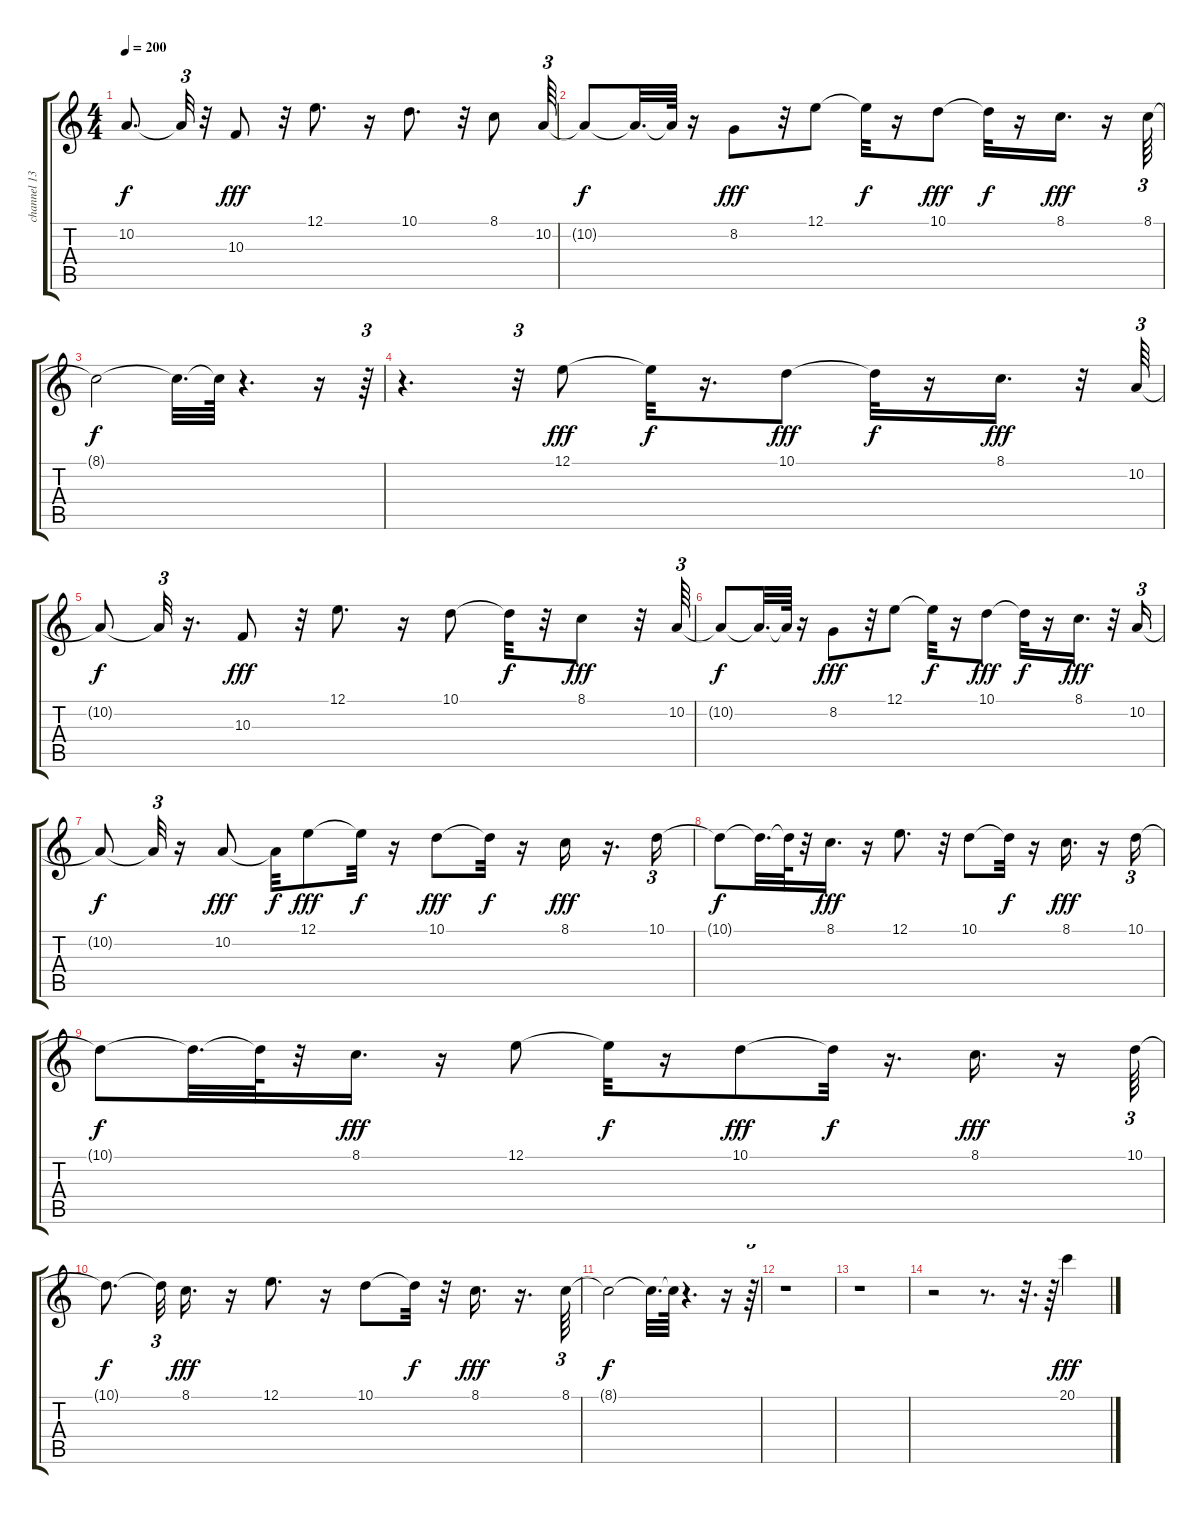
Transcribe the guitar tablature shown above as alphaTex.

\track ("channel 13          " "channel 13") {instrument piccolo}
\staff {score tabs}
\tuning (E4 B3 G3 D3 A2 E2) {hide}
\ts (4 4)
\tempo 200
\clef g2
\ks c
10.2{t}.8{d dy f} 10.2{t}.32{tu (3 2)} r.32 10.3.8{dy fff} r.32 12.1.8{d} r.16 10.1.8{d} r.32 8.1.8 10.2.64{tu (3 2)} |
10.2{t}.8{dy f} 10.2{t}.32{d} 10.2{t}.64 r.16 8.2.8{dy fff} r.32 12.1.8 12.1{t}.32{dy f} r.16 10.1.8{dy fff} 10.1{t}.32{dy f} r.16 8.1.16{d dy fff} r.16 8.1.64{tu (3 2)} |
8.1{t}.2{dy f} 8.1{t}.32{d} 8.1{t}.64 r.4{d} r.16 r.64{tu (3 2)} |
r.4{d} r.32{tu (3 2)} 12.1.8{dy fff} 12.1{t}.32{dy f} r.16{d} 10.1.8{dy fff} 10.1{t}.32{dy f} r.16 8.1.16{d dy fff} r.32 10.2.64{tu (3 2)} |
10.2{t}.8{dy f} 10.2{t}.32{tu (3 2)} r.16{d} 10.3.8{dy fff} r.32 12.1.8{d} r.16 10.1.8 10.1{t}.32{dy f} r.32 8.1.8{dy fff} r.32 10.2.64{tu (3 2)} |
10.2{t}.8{dy f} 10.2{t}.32{d} 10.2{t}.64 r.16 8.2.8{dy fff} r.32 12.1.8 12.1{t}.32{dy f} r.16 10.1.8{dy fff} 10.1{t}.32{dy f} r.16 8.1.16{d dy fff} r.32 10.2.16{tu (3 2)} |
10.2{t}.8{dy f} 10.2{t}.32{tu (3 2)} r.16 10.2.8{dy fff} 10.2{t}.32{dy f} 12.1.8{dy fff} 12.1{t}.32{dy f} r.16 10.1.8{dy fff} 10.1{t}.32{dy f} r.16 8.1.16{dy fff} r.16{d} 10.1.16{tu (3 2)} |
10.1{t}.8{dy f} 10.1{t}.32{d} 10.1{t}.64 r.32 8.1.16{d dy fff} r.16 12.1.8{d} r.32 10.1.8 10.1{t}.32{dy f} r.16 8.1.16{d dy fff} r.16 10.1.16{tu (3 2)} |
10.1{t}.8{dy f} 10.1{t}.32{d} 10.1{t}.64 r.32 8.1.16{d dy fff} r.16 12.1.8 12.1{t}.32{dy f} r.16 10.1.8{dy fff} 10.1{t}.32{dy f} r.16{d} 8.1.16{d dy fff} r.16 10.1.64{tu (3 2)} |
10.1{t}.8{d dy f} 10.1{t}.32{tu (3 2)} 8.1.16{d dy fff} r.16 12.1.8{d} r.16 10.1.8 10.1{t}.32{dy f} r.32 8.1.16{d dy fff} r.16{d} 8.1.64{tu (3 2)} |
8.1{t}.2{dy f} 8.1{t}.32{d} 8.1{t}.64 r.4{d} r.16 r.64{tu (3 2)} |
r.1 |
r.1 |
r.2 r.8{d} r.32{d} r.64 20.1.4{dy fff}
